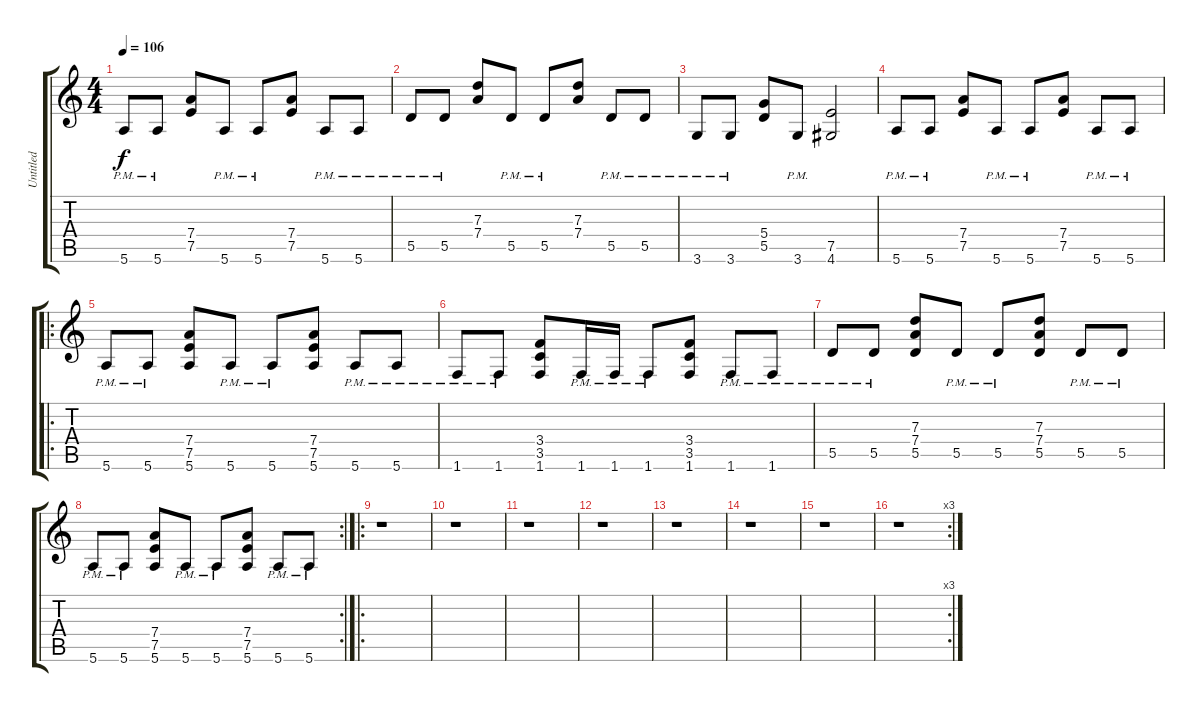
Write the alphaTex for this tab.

\track ("Untitled" "Untitled") {instrument distortionguitar}
\staff {score tabs}
\tuning (E4 B3 G3 D3 A2 E2) {hide}
\ts (4 4)
\tempo 106
\clef g2
\ks c
5.6{pm}.8{dy f} 5.6{pm}.8 (7.4 7.5).8 5.6{pm}.8 5.6{pm}.8 (7.4 7.5).8 5.6{pm}.8 5.6{pm}.8 |
5.5{pm}.8 5.5{pm}.8 (7.3 7.4).8 5.5{pm}.8 5.5{pm}.8 (7.3 7.4).8 5.5{pm}.8 5.5{pm}.8 |
3.6{pm}.8 3.6{pm}.8 (5.4 5.5).8 3.6{pm}.8 (7.5 4.6).2 |
5.6{pm}.8 5.6{pm}.8 (7.4 7.5).8 5.6{pm}.8 5.6{pm}.8 (7.4 7.5).8 5.6{pm}.8 5.6{pm}.8 |
\ro
5.6{pm}.8 5.6{pm}.8 (7.4 7.5 5.6).8 5.6{pm}.8 5.6{pm}.8 (7.4 7.5 5.6).8 5.6{pm}.8 5.6{pm}.8 |
1.6{pm}.8 1.6{pm}.8 (3.4 3.5 1.6).8 1.6{pm}.16 1.6{pm}.16 1.6{pm}.8 (3.4 3.5 1.6).8 1.6{pm}.8 1.6{pm}.8 |
5.5{pm}.8 5.5{pm}.8 (7.3 7.4 5.5).8 5.5{pm}.8 5.5{pm}.8 (7.3 7.4 5.5).8 5.5{pm}.8 5.5{pm}.8 |
\rc 2
5.6{pm}.8 5.6{pm}.8 (7.4 7.5 5.6).8 5.6{pm}.8 5.6{pm}.8 (7.4 7.5 5.6).8 5.6{pm}.8 5.6{pm}.8 |
\ro
r.1 |
r.1 |
r.1 |
r.1 |
r.1 |
r.1 |
r.1 |
\rc 3
r.1
